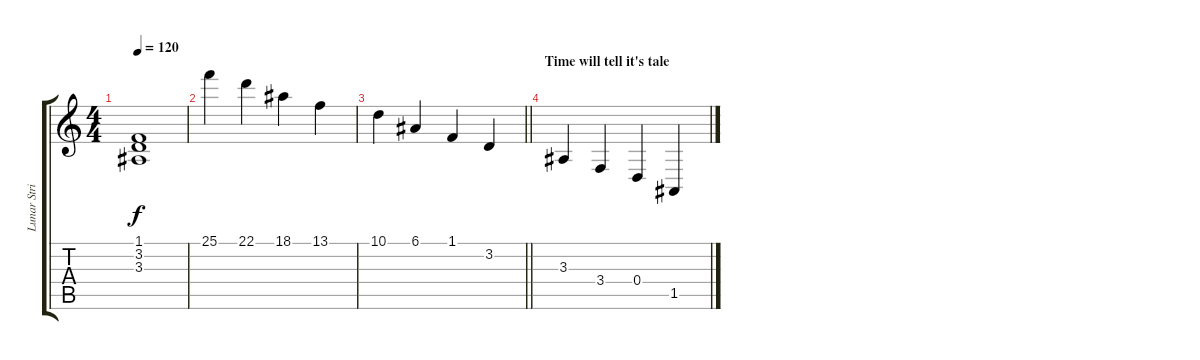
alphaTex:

\track ("Lunar Strings" "Lunar Stri") {instrument synthstrings1}
\staff {score tabs}
\tuning (E4 B3 G3 D3 A2 E2) {hide}
\ts (4 4)
\tempo 120
\clef g2
\ks c
(1.1 3.2 3.3).1{dy f} |
25.1.4 22.1.4 18.1.4 13.1.4 |
\barLineRight lightlight
10.1.4 6.1.4 1.1.4 3.2.4 |
\section ("" "Time will tell it's tale")
3.3.4 3.4.4 0.4.4 1.5.4
